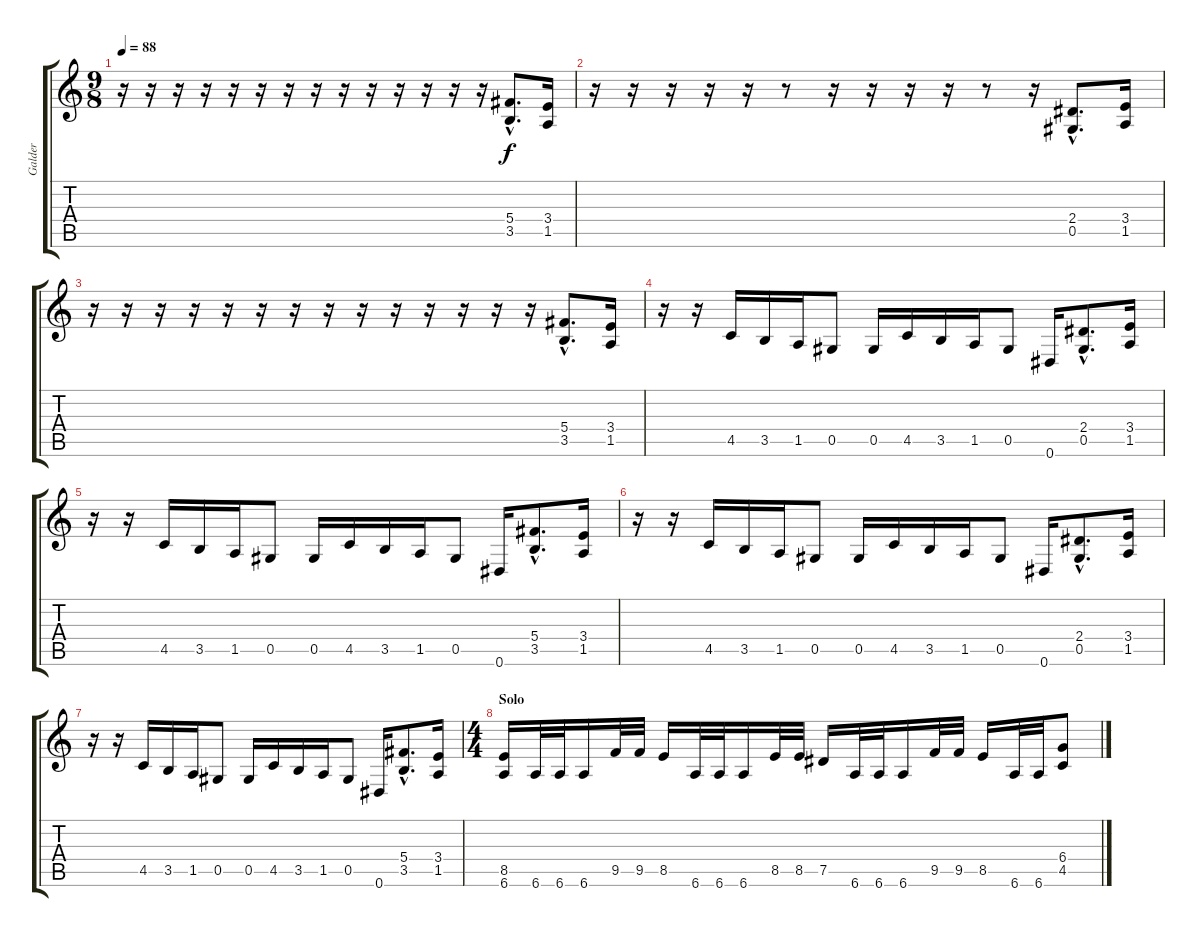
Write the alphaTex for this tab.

\track ("Galder" "Galder") {instrument distortionguitar}
\staff {score tabs}
\tuning (Eb4 Bb3 Gb3 Db3 Ab2 Eb2) {hide}
\ts (9 8)
\tempo 88
\clef g2
\ks c
r.16{dy f} r.16 r.16 r.16 r.16 r.16 r.16 r.16 r.16 r.16 r.16 r.16 r.16 r.16 (5.4{hac} 3.5{hac}).8{d} (3.4 1.5).16 |
r.16 r.16 r.16 r.16 r.16 r.8 r.16 r.16 r.16 r.16 r.8 r.16 (2.4{hac} 0.5{hac}).8{d} (3.4 1.5).16 |
r.16 r.16 r.16 r.16 r.16 r.16 r.16 r.16 r.16 r.16 r.16 r.16 r.16 r.16 (5.4{hac} 3.5{hac}).8{d} (3.4 1.5).16 |
r.16 r.16 4.5.16 3.5.16 1.5.16 0.5.8 0.5.16 4.5.16 3.5.16 1.5.16 0.5.8 0.6.16 (2.4{hac} 0.5{hac}).8{d} (3.4 1.5).16 |
r.16 r.16 4.5.16 3.5.16 1.5.16 0.5.8 0.5.16 4.5.16 3.5.16 1.5.16 0.5.8 0.6.16 (5.4{hac} 3.5{hac}).8{d} (3.4 1.5).16 |
r.16 r.16 4.5.16 3.5.16 1.5.16 0.5.8 0.5.16 4.5.16 3.5.16 1.5.16 0.5.8 0.6.16 (2.4{hac} 0.5{hac}).8{d} (3.4 1.5).16 |
r.16 r.16 4.5.16 3.5.16 1.5.16 0.5.8 0.5.16 4.5.16 3.5.16 1.5.16 0.5.8 0.6.16 (5.4{hac} 3.5{hac}).8{d} (3.4 1.5).16 |
\ts (4 4)
\section ("" "Solo")
(8.5 6.6).16 6.6.32 6.6.32 6.6.16 9.5.32 9.5.32 8.5.16 6.6.32 6.6.32 6.6.16 8.5.32 8.5.32 7.5.16 6.6.32 6.6.32 6.6.16 9.5.32 9.5.32 8.5.16 6.6.32 6.6.32 (6.4 4.5).8
